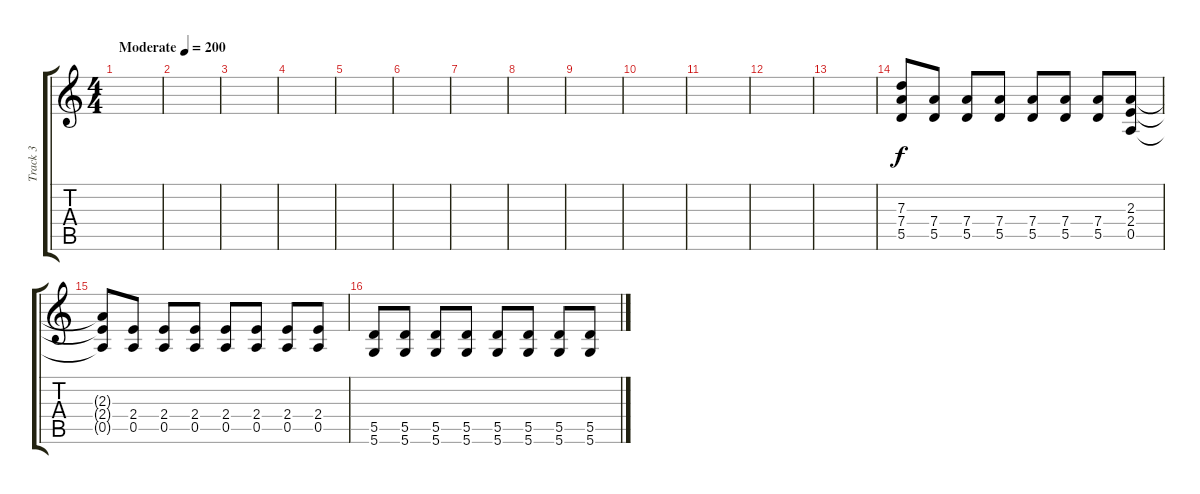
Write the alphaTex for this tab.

\track ("Track 3" "Track 3") {instrument distortionguitar bank 177}
\staff {score tabs}
\tuning (E4 B3 G3 D3 A2 D2) {hide}
\ts (4 4)
\tempo (200 "Moderate")
\clef g2
\ks c
|
|
|
|
|
|
|
|
|
|
|
|
|
(7.3 7.4 5.5).8 (7.4 5.5).8 (7.4 5.5).8 (7.4 5.5).8 (7.4 5.5).8 (7.4 5.5).8 (7.4 5.5).8 (2.3 2.4 0.5).8 |
(2.3{t} 2.4{t} 0.5{t}).8 (2.4 0.5).8 (2.4 0.5).8 (2.4 0.5).8 (2.4 0.5).8 (2.4 0.5).8 (2.4 0.5).8 (2.4 0.5).8 |
(5.5 5.6).8 (5.5 5.6).8 (5.5 5.6).8 (5.5 5.6).8 (5.5 5.6).8 (5.5 5.6).8 (5.5 5.6).8 (5.5 5.6).8
